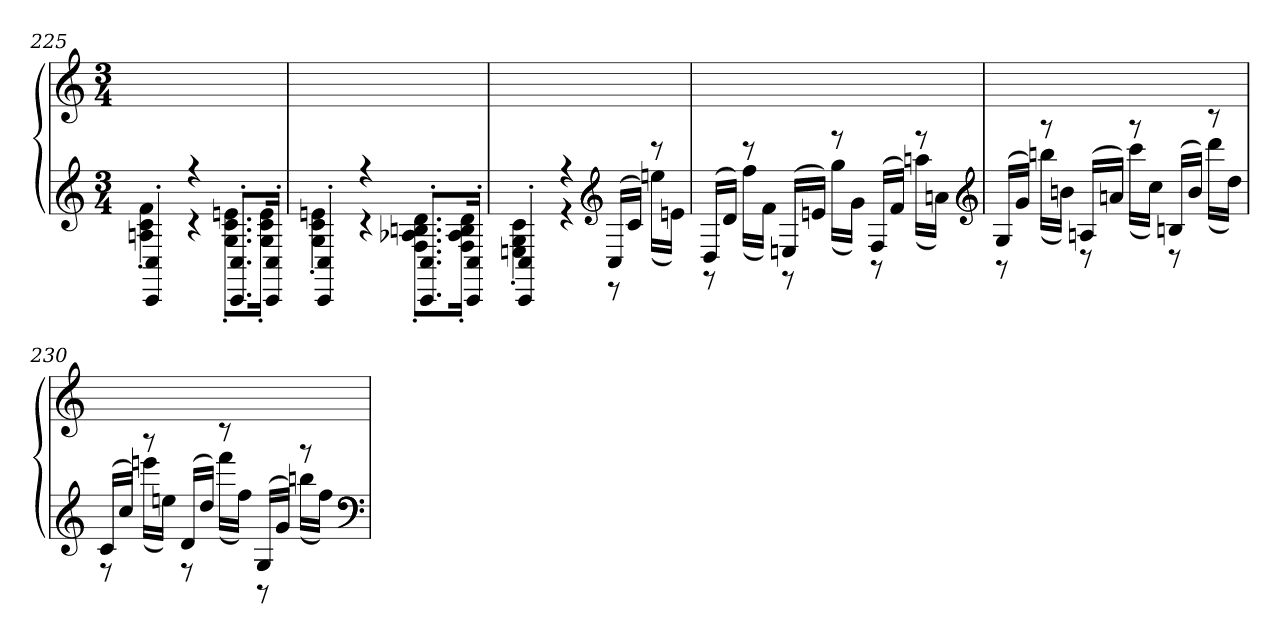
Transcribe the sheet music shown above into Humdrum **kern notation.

**kern	**kern
*part1	*part1
*staff2	*staff1
*clefG2	*clefG2
*k[]	*k[]
*M3/4	*M3/4
=225	=225
*^	*
4CC' 4C'	4An' 4c' 4f'	2.ryy
4r	4r	.
8.CC' 8.C'L	8.G' 8.c' 8.en'L	.
16CC' 16C'Jk	16G' 16c' 16e'Jk	.
=226	=226	=226
4CC' 4C'	4G' 4c' 4en'	2.ryy
4r	4r	.
8.CC' 8.C'L	8.F' 8.A-' 8.Bn' 8.d'L	.
16CC' 16C'Jk	16F' 16A-' 16B' 16d'Jk	.
=227	=227	=227
4CC' 4C'	4En' 4G' 4c'	2.ryy
4r	4r	.
*clefG2	*	*
(16CLL	8r	.
16cJJ)	.	.
8r	(16eenLL	.
.	16enJJ)	.
=228	=228	=228
(16DLL	8r	2.ryy
16dJJ)	.	.
8r	(16ffLL	.
.	16fJJ)	.
(16EnLL	8r	.
16enJJ)	.	.
8r	(16ggLL	.
.	16gJJ)	.
(16FLL	8r	.
16fJJ)	.	.
8r	(16aanLL	.
.	16anJJ)	.
*clefG2	*	*
=229	=229	=229
(16GLL	8r	2.ryy
16gJJ)	.	.
8r	(16bbnLL	.
.	16bnJJ)	.
(16AnLL	8r	.
16anJJ)	.	.
8r	(16cccLL	.
.	16ccJJ)	.
(16BnLL	8r	.
16bJJ)	.	.
8r	(16dddLL	.
.	16ddJJ)	.
=230	=230	=230
(16cLL	8r	2.ryy
16ccJJ)	.	.
8r	(16eeenLL	.
.	16eenJJ)	.
(16dLL	8r	.
16ddJJ)	.	.
8r	(16fffLL	.
.	16ffJJ)	.
(16GLL	8r	.
16gJJ)	.	.
8r	(16bbnLL	.
.	16ffJJ)	.
*v	*v	*
*clefF4	*
=	=
*-	*-
